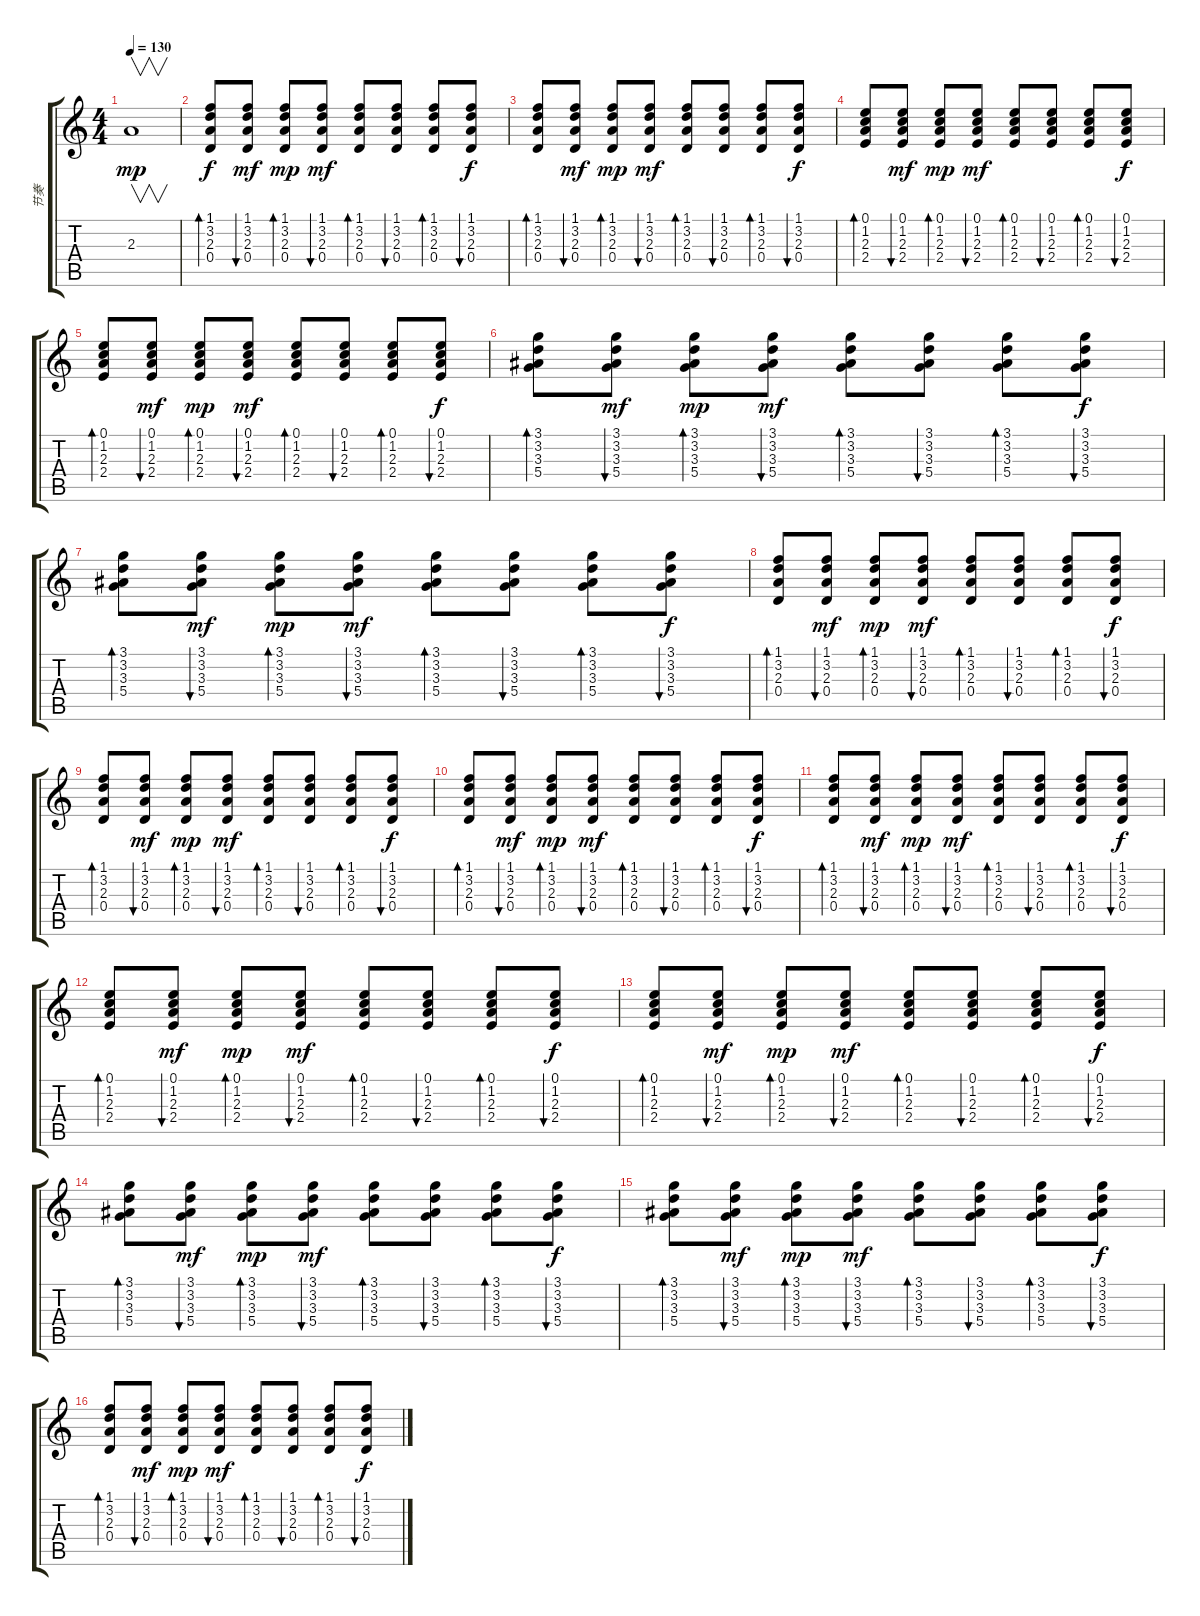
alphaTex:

\track ("节奏" "节奏") {instrument electricguitarclean}
\staff {score tabs}
\tuning (E4 B3 G3 D3 A2 E2) {hide}
\ts (4 4)
\tempo 130
\clef g2
\ks c
2.3.1{v dy mp} |
(1.1 3.2 2.3 0.4).8{bd 30 dy f} (1.1 3.2 2.3 0.4).8{bu 30 dy mf} (1.1 3.2 2.3 0.4).8{bd 30 dy mp} (1.1 3.2 2.3 0.4).8{bu 30 dy mf} (1.1 3.2 2.3 0.4).8{bd 30} (1.1 3.2 2.3 0.4).8{bu 30} (1.1 3.2 2.3 0.4).8{bd 30} (1.1 3.2 2.3 0.4).8{bu 30 dy f} |
(1.1 3.2 2.3 0.4).8{bd 30} (1.1 3.2 2.3 0.4).8{bu 30 dy mf} (1.1 3.2 2.3 0.4).8{bd 30 dy mp} (1.1 3.2 2.3 0.4).8{bu 30 dy mf} (1.1 3.2 2.3 0.4).8{bd 30} (1.1 3.2 2.3 0.4).8{bu 30} (1.1 3.2 2.3 0.4).8{bd 30} (1.1 3.2 2.3 0.4).8{bu 30 dy f} |
(0.1 1.2 2.3 2.4).8{bd 30} (0.1 1.2 2.3 2.4).8{bu 30 dy mf} (0.1 1.2 2.3 2.4).8{bd 30 dy mp} (0.1 1.2 2.3 2.4).8{bu 30 dy mf} (0.1 1.2 2.3 2.4).8{bd 30} (0.1 1.2 2.3 2.4).8{bu 30} (0.1 1.2 2.3 2.4).8{bd 30} (0.1 1.2 2.3 2.4).8{bu 30 dy f} |
(0.1 1.2 2.3 2.4).8{bd 30} (0.1 1.2 2.3 2.4).8{bu 30 dy mf} (0.1 1.2 2.3 2.4).8{bd 30 dy mp} (0.1 1.2 2.3 2.4).8{bu 30 dy mf} (0.1 1.2 2.3 2.4).8{bd 30} (0.1 1.2 2.3 2.4).8{bu 30} (0.1 1.2 2.3 2.4).8{bd 30} (0.1 1.2 2.3 2.4).8{bu 30 dy f} |
(3.1 3.2 3.3 5.4).8{bd 30} (3.1 3.2 3.3 5.4).8{bu 30 dy mf} (3.1 3.2 3.3 5.4).8{bd 30 dy mp} (3.1 3.2 3.3 5.4).8{bu 30 dy mf} (3.1 3.2 3.3 5.4).8{bd 30} (3.1 3.2 3.3 5.4).8{bu 30} (3.1 3.2 3.3 5.4).8{bd 30} (3.1 3.2 3.3 5.4).8{bu 30 dy f} |
(3.1 3.2 3.3 5.4).8{bd 30} (3.1 3.2 3.3 5.4).8{bu 30 dy mf} (3.1 3.2 3.3 5.4).8{bd 30 dy mp} (3.1 3.2 3.3 5.4).8{bu 30 dy mf} (3.1 3.2 3.3 5.4).8{bd 30} (3.1 3.2 3.3 5.4).8{bu 30} (3.1 3.2 3.3 5.4).8{bd 30} (3.1 3.2 3.3 5.4).8{bu 30 dy f} |
(1.1 3.2 2.3 0.4).8{bd 30} (1.1 3.2 2.3 0.4).8{bu 30 dy mf} (1.1 3.2 2.3 0.4).8{bd 30 dy mp} (1.1 3.2 2.3 0.4).8{bu 30 dy mf} (1.1 3.2 2.3 0.4).8{bd 30} (1.1 3.2 2.3 0.4).8{bu 30} (1.1 3.2 2.3 0.4).8{bd 30} (1.1 3.2 2.3 0.4).8{bu 30 dy f} |
(1.1 3.2 2.3 0.4).8{bd 30} (1.1 3.2 2.3 0.4).8{bu 30 dy mf} (1.1 3.2 2.3 0.4).8{bd 30 dy mp} (1.1 3.2 2.3 0.4).8{bu 30 dy mf} (1.1 3.2 2.3 0.4).8{bd 30} (1.1 3.2 2.3 0.4).8{bu 30} (1.1 3.2 2.3 0.4).8{bd 30} (1.1 3.2 2.3 0.4).8{bu 30 dy f} |
(1.1 3.2 2.3 0.4).8{bd 30} (1.1 3.2 2.3 0.4).8{bu 30 dy mf} (1.1 3.2 2.3 0.4).8{bd 30 dy mp} (1.1 3.2 2.3 0.4).8{bu 30 dy mf} (1.1 3.2 2.3 0.4).8{bd 30} (1.1 3.2 2.3 0.4).8{bu 30} (1.1 3.2 2.3 0.4).8{bd 30} (1.1 3.2 2.3 0.4).8{bu 30 dy f} |
(1.1 3.2 2.3 0.4).8{bd 30} (1.1 3.2 2.3 0.4).8{bu 30 dy mf} (1.1 3.2 2.3 0.4).8{bd 30 dy mp} (1.1 3.2 2.3 0.4).8{bu 30 dy mf} (1.1 3.2 2.3 0.4).8{bd 30} (1.1 3.2 2.3 0.4).8{bu 30} (1.1 3.2 2.3 0.4).8{bd 30} (1.1 3.2 2.3 0.4).8{bu 30 dy f} |
(0.1 1.2 2.3 2.4).8{bd 30} (0.1 1.2 2.3 2.4).8{bu 30 dy mf} (0.1 1.2 2.3 2.4).8{bd 30 dy mp} (0.1 1.2 2.3 2.4).8{bu 30 dy mf} (0.1 1.2 2.3 2.4).8{bd 30} (0.1 1.2 2.3 2.4).8{bu 30} (0.1 1.2 2.3 2.4).8{bd 30} (0.1 1.2 2.3 2.4).8{bu 30 dy f} |
(0.1 1.2 2.3 2.4).8{bd 30} (0.1 1.2 2.3 2.4).8{bu 30 dy mf} (0.1 1.2 2.3 2.4).8{bd 30 dy mp} (0.1 1.2 2.3 2.4).8{bu 30 dy mf} (0.1 1.2 2.3 2.4).8{bd 30} (0.1 1.2 2.3 2.4).8{bu 30} (0.1 1.2 2.3 2.4).8{bd 30} (0.1 1.2 2.3 2.4).8{bu 30 dy f} |
(3.1 3.2 3.3 5.4).8{bd 30} (3.1 3.2 3.3 5.4).8{bu 30 dy mf} (3.1 3.2 3.3 5.4).8{bd 30 dy mp} (3.1 3.2 3.3 5.4).8{bu 30 dy mf} (3.1 3.2 3.3 5.4).8{bd 30} (3.1 3.2 3.3 5.4).8{bu 30} (3.1 3.2 3.3 5.4).8{bd 30} (3.1 3.2 3.3 5.4).8{bu 30 dy f} |
(3.1 3.2 3.3 5.4).8{bd 30} (3.1 3.2 3.3 5.4).8{bu 30 dy mf} (3.1 3.2 3.3 5.4).8{bd 30 dy mp} (3.1 3.2 3.3 5.4).8{bu 30 dy mf} (3.1 3.2 3.3 5.4).8{bd 30} (3.1 3.2 3.3 5.4).8{bu 30} (3.1 3.2 3.3 5.4).8{bd 30} (3.1 3.2 3.3 5.4).8{bu 30 dy f} |
(1.1 3.2 2.3 0.4).8{bd 30} (1.1 3.2 2.3 0.4).8{bu 30 dy mf} (1.1 3.2 2.3 0.4).8{bd 30 dy mp} (1.1 3.2 2.3 0.4).8{bu 30 dy mf} (1.1 3.2 2.3 0.4).8{bd 30} (1.1 3.2 2.3 0.4).8{bu 30} (1.1 3.2 2.3 0.4).8{bd 30} (1.1 3.2 2.3 0.4).8{bu 30 dy f}
